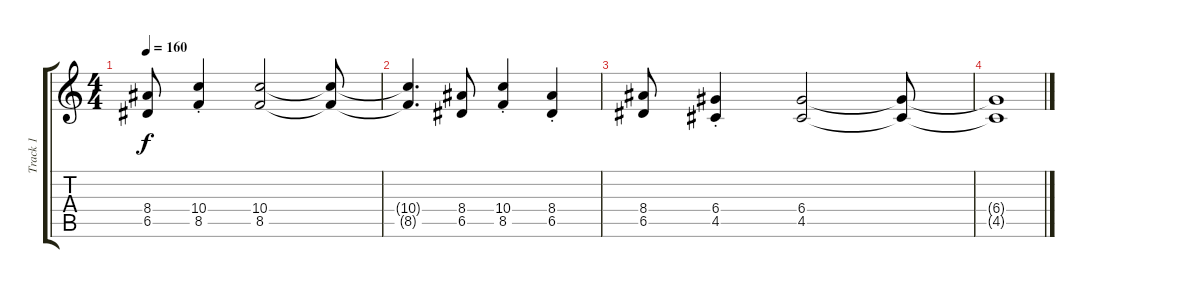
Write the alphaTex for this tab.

\track ("Track 1" "Track 1") {instrument distortionguitar}
\staff {score tabs}
\tuning (E4 B3 G3 D3 A2 E2) {hide}
\ts (4 4)
\tempo 160
\clef g2
\ks c
(8.4 6.5).8{dy f} (10.4 8.5{st}).4 (10.4 8.5).2 (10.4{t} 8.5{t}).8 |
(10.4{t} 8.5{t}).4{d} (8.4 6.5).8 (10.4 8.5{st}).4 (8.4 6.5{st}).4 |
(8.4 6.5).8 (6.4 4.5{st}).4 (6.4 4.5).2 (6.4{t} 4.5{t}).8 |
(6.4{t} 4.5{t}).1
